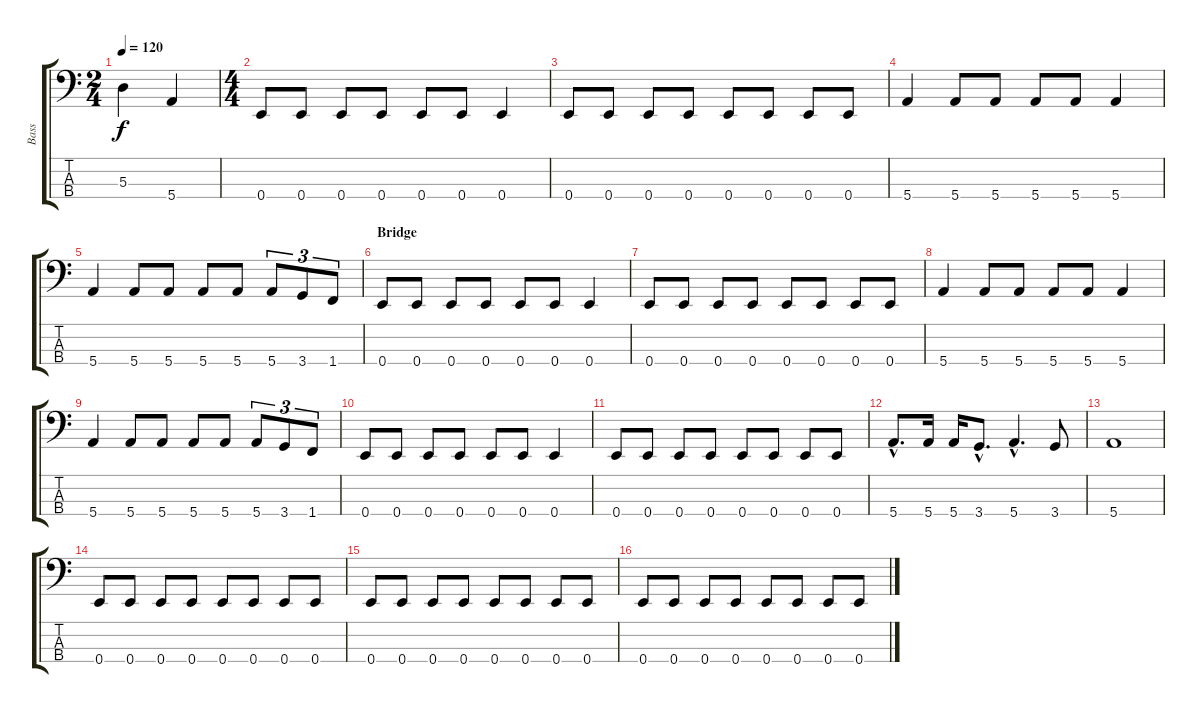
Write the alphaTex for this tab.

\track ("Bass" "Bass") {instrument electricbasspick}
\staff {score tabs}
\tuning (G2 D2 A1 E1) {hide}
\ts (2 4)
\tempo 120
\clef f4
\ks c
5.3.4{dy f instrument electricbasspick} 5.4.4 |
\ts (4 4)
0.4.8 0.4.8 0.4.8 0.4.8 0.4.8 0.4.8 0.4.4 |
0.4.8 0.4.8 0.4.8 0.4.8 0.4.8 0.4.8 0.4.8 0.4.8 |
5.4.4 5.4.8 5.4.8 5.4.8 5.4.8 5.4.4 |
5.4.4 5.4.8 5.4.8 5.4.8 5.4.8 5.4.8{tu (3 2)} 3.4.8{tu (3 2)} 1.4.8{tu (3 2)} |
\section ("" "Bridge")
0.4.8 0.4.8 0.4.8 0.4.8 0.4.8 0.4.8 0.4.4 |
0.4.8 0.4.8 0.4.8 0.4.8 0.4.8 0.4.8 0.4.8 0.4.8 |
5.4.4 5.4.8 5.4.8 5.4.8 5.4.8 5.4.4 |
5.4.4 5.4.8 5.4.8 5.4.8 5.4.8 5.4.8{tu (3 2)} 3.4.8{tu (3 2)} 1.4.8{tu (3 2)} |
0.4.8 0.4.8 0.4.8 0.4.8 0.4.8 0.4.8 0.4.4 |
0.4.8 0.4.8 0.4.8 0.4.8 0.4.8 0.4.8 0.4.8 0.4.8 |
5.4{hac}.8{d} 5.4.16 5.4.16 3.4{hac}.8{d} 5.4{hac}.4{d} 3.4.8 |
5.4.1 |
0.4.8 0.4.8 0.4.8 0.4.8 0.4.8 0.4.8 0.4.8 0.4.8 |
0.4.8 0.4.8 0.4.8 0.4.8 0.4.8 0.4.8 0.4.8 0.4.8 |
0.4.8 0.4.8 0.4.8 0.4.8 0.4.8 0.4.8 0.4.8 0.4.8
